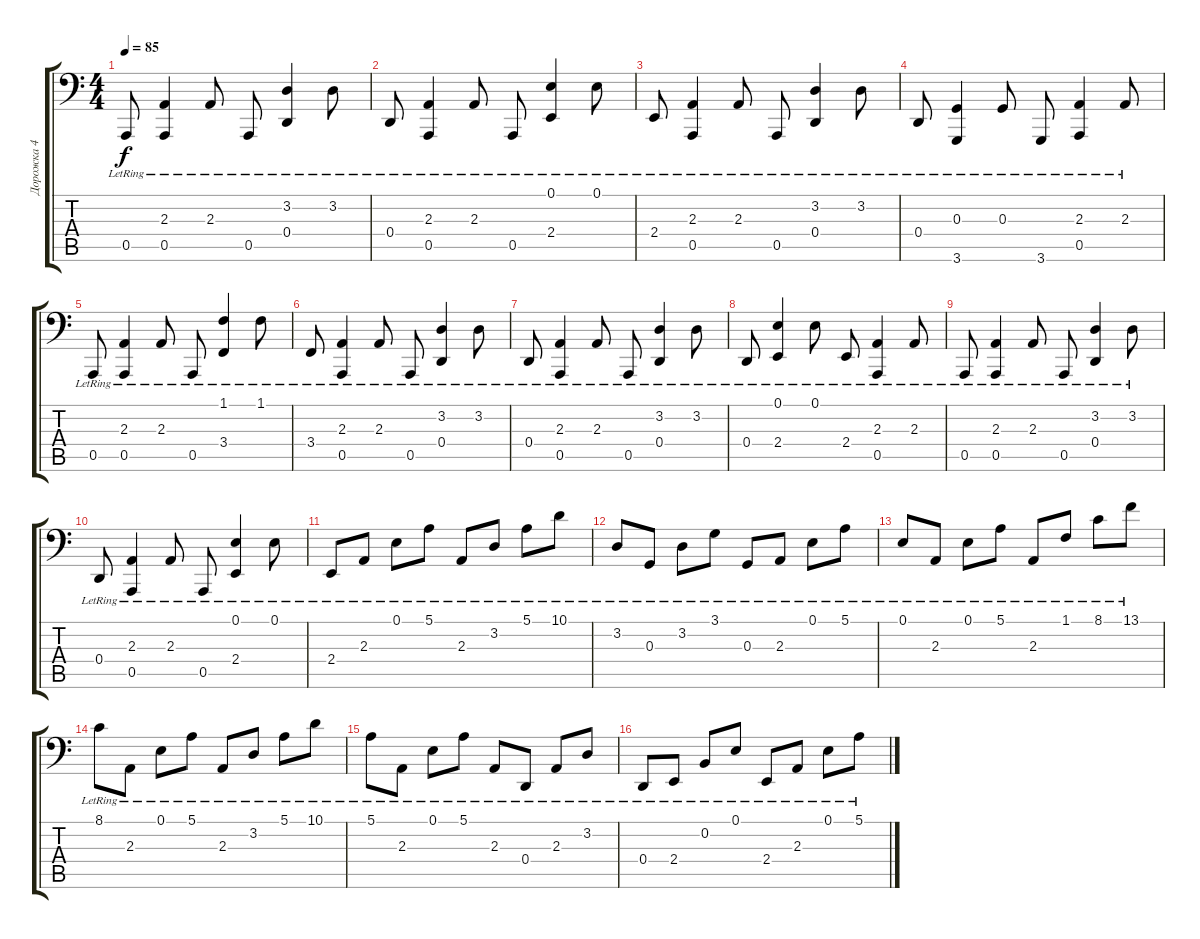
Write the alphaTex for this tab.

\track ("Дорожка 4" "Дорожка 4") {solo instrument acousticgrandpiano}
\staff {score tabs}
\tuning (E3 B2 G2 D2 A1 E1) {hide}
\ts (4 4)
\tempo 85
\clef f4
\ks c
0.5{lr}.8{dy f} (2.3{lr} 0.5{lr}).4 2.3{lr}.8 0.5{lr}.8 (3.2{lr} 0.4{lr}).4 3.2{lr}.8 |
0.4{lr}.8 (2.3{lr} 0.5{lr}).4 2.3{lr}.8 0.5{lr}.8 (0.1{lr} 2.4{lr}).4 0.1{lr}.8 |
2.4{lr}.8 (2.3{lr} 0.5{lr}).4 2.3{lr}.8 0.5{lr}.8 (3.2{lr} 0.4{lr}).4 3.2{lr}.8 |
0.4{lr}.8 (0.3{lr} 3.6{lr}).4 0.3{lr}.8 3.6{lr}.8 (2.3{lr} 0.5{lr}).4 2.3{lr}.8 |
0.5{lr}.8 (2.3{lr} 0.5{lr}).4 2.3{lr}.8 0.5{lr}.8 (1.1{lr} 3.4{lr}).4 1.1{lr}.8 |
3.4{lr}.8 (2.3{lr} 0.5{lr}).4 2.3{lr}.8 0.5{lr}.8 (3.2{lr} 0.4{lr}).4 3.2{lr}.8 |
0.4{lr}.8 (2.3{lr} 0.5{lr}).4 2.3{lr}.8 0.5{lr}.8 (3.2{lr} 0.4{lr}).4 3.2{lr}.8 |
0.4{lr}.8 (0.1{lr} 2.4{lr}).4 0.1{lr}.8 2.4{lr}.8 (2.3{lr} 0.5{lr}).4 2.3{lr}.8 |
0.5{lr}.8 (2.3{lr} 0.5{lr}).4 2.3{lr}.8 0.5{lr}.8 (3.2{lr} 0.4{lr}).4 3.2{lr}.8 |
0.4{lr}.8 (2.3{lr} 0.5{lr}).4 2.3{lr}.8 0.5{lr}.8 (0.1{lr} 2.4{lr}).4 0.1{lr}.8 |
2.4{lr}.8 2.3{lr}.8 0.1{lr}.8 5.1{lr}.8 2.3{lr}.8 3.2{lr}.8 5.1{lr}.8 10.1{lr}.8 |
3.2{lr}.8 0.3{lr}.8 3.2{lr}.8 3.1{lr}.8 0.3{lr}.8 2.3{lr}.8 0.1{lr}.8 5.1{lr}.8 |
0.1{lr}.8 2.3{lr}.8 0.1{lr}.8 5.1{lr}.8 2.3{lr}.8 1.1{lr}.8 8.1{lr}.8 13.1{lr}.8 |
8.1{lr}.8 2.3{lr}.8 0.1{lr}.8 5.1{lr}.8 2.3{lr}.8 3.2{lr}.8 5.1{lr}.8 10.1{lr}.8 |
5.1{lr}.8 2.3{lr}.8 0.1{lr}.8 5.1{lr}.8 2.3{lr}.8 0.4{lr}.8 2.3{lr}.8 3.2{lr}.8 |
0.4{lr}.8 2.4{lr}.8 0.2{lr}.8 0.1{lr}.8 2.4{lr}.8 2.3{lr}.8 0.1{lr}.8 5.1{lr}.8
